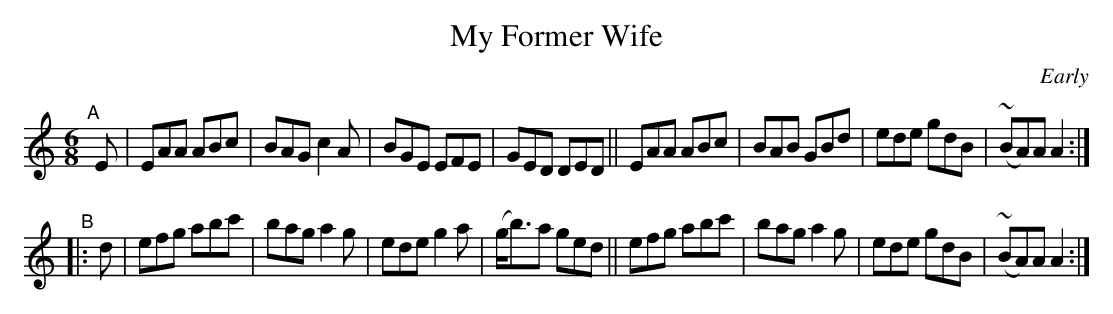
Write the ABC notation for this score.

X:1
T: My Former Wife
O: Early
M: 6/8
L: 1/8
K: Am
"^A"[|] E |\
EAA ABc | BAG c2A | BGE EFE | GED DED ||\
EAA ABc | BAB GBd | ede gdB | (~BA)A A2 :|
"^B"|: d |\
efg abc' | bag a2g | ede g2a | (g<b)a ged ||\
efg abc' | bag a2g | ede gdB | (~BA)A A2 :|
